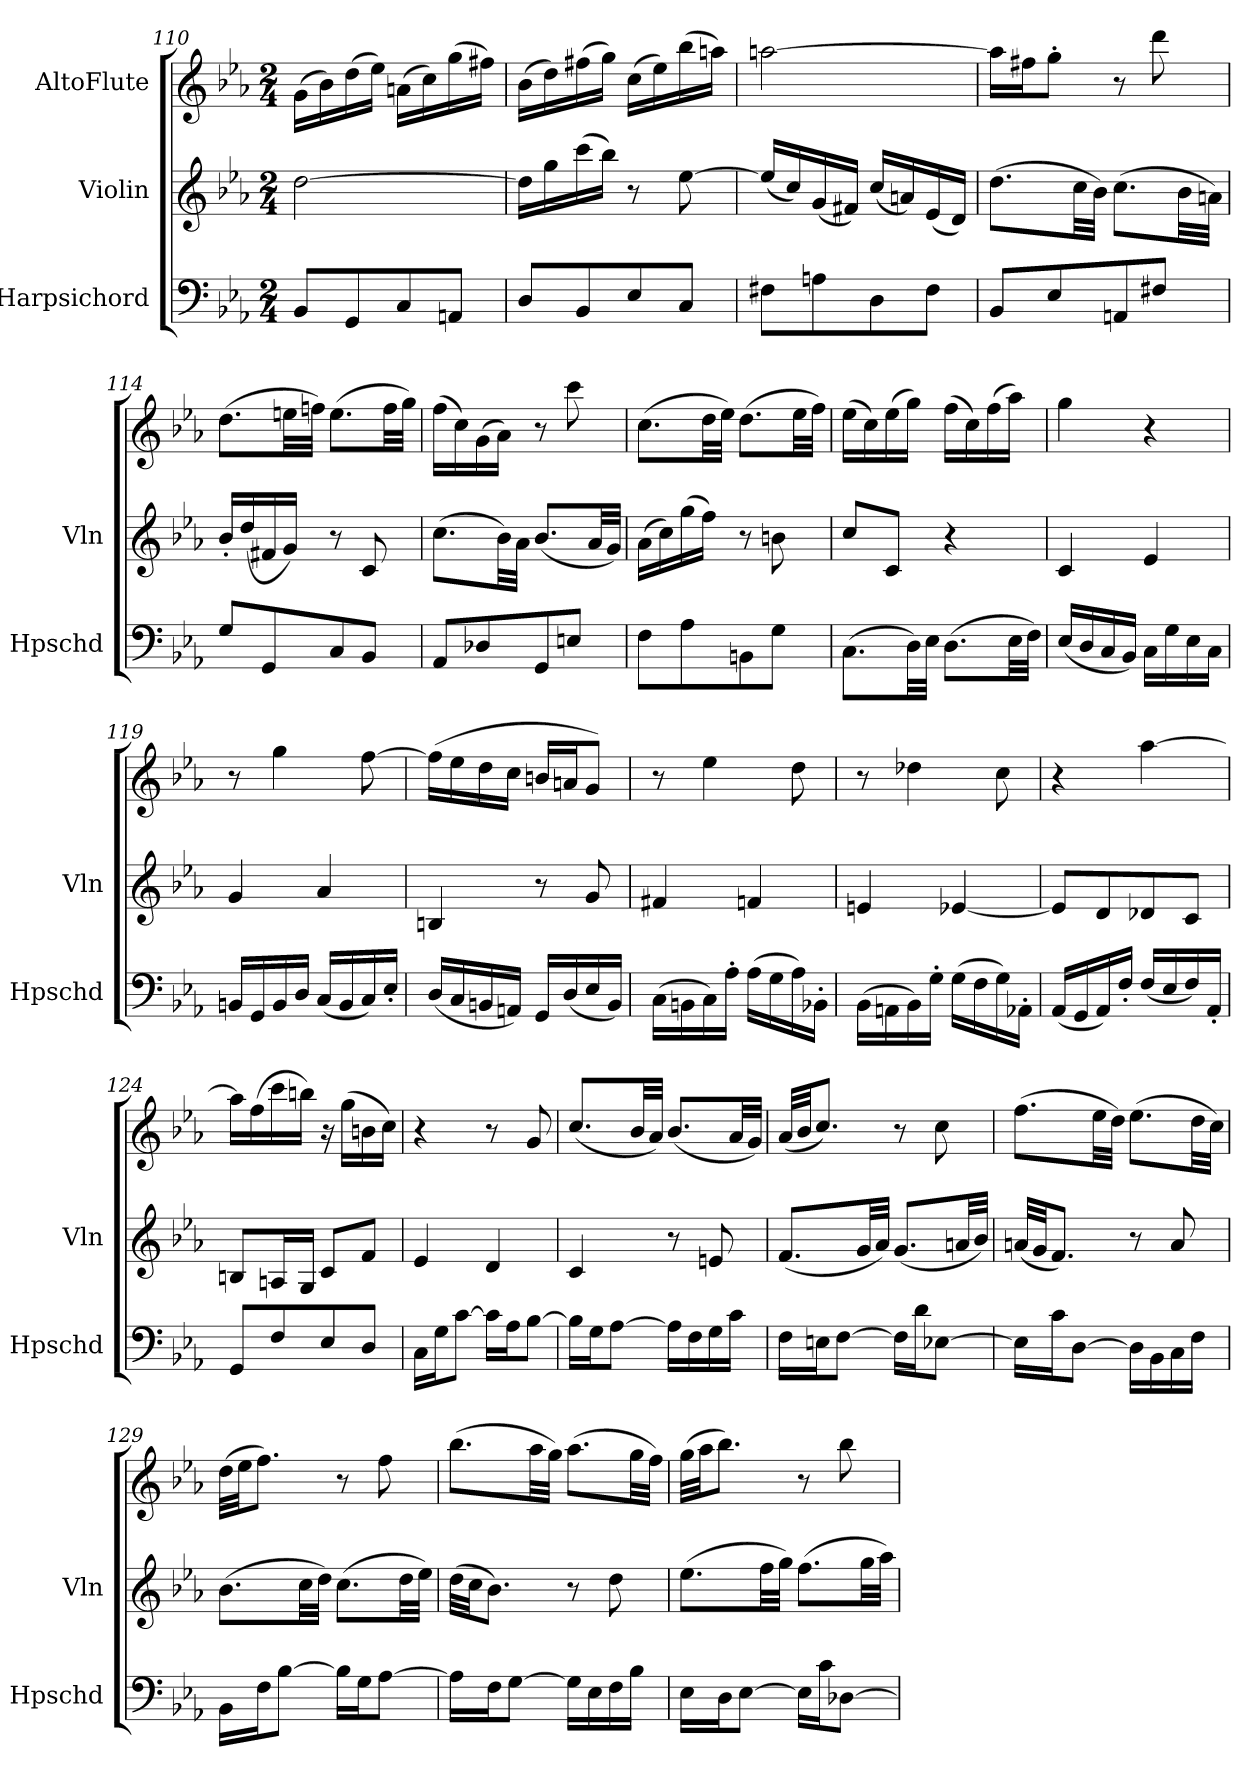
**kern	**kern	**kern
*part3	*part2	*part1
*staff3	*staff2	*staff1
*I"Harpsichord	*I"Violin	*I"AltoFlute
*I'Hpschd	*I'Vln	*
*clefF4	*clefG2	*clefG2
*k[b-e-a-]	*k[b-e-a-]	*k[b-e-a-]
*M2/4	*M2/4	*M2/4
=110	=110	=110
8BB-/L	[2dd\	(16g\LL
.	.	16b-\)
8GG/	.	(16dd\
.	.	16ee-\JJ)
8C/	.	(16an\LL
.	.	16cc\)
8AAn/J	.	(16gg\
.	.	16ff#X\JJ)
=111	=111	=111
8D/L	16dd\LL]	(16b-\LL
.	16gg\	16dd\)
8BB-/	(16ccc\	(16ff#X\
.	16bb-\JJ)	16gg\JJ)
8E-/	8r	(16cc\LL
.	.	16ee-\)
8C/J	[8ee-\	(16bb-\
.	.	16aan\JJ)
=112	=112	=112
8F#X\L	(16ee-/LL]	[2aan\
.	16cc/)	.
8An\	(16g/	.
.	16f#X/JJ)	.
8D\	(16cc/LL	.
.	16an/)	.
8F#\J	(16e-/	.
.	16d/JJ)	.
=113	=113	=113
8BB-/L	(8.dd\L	16aan\LL]
.	.	16ff#X\J
8E-/	.	8gg'\J
.	32cc\LL	.
.	32b-\JJJ)	.
8AAn/	(8.cc\L	8r
8F#X/J	.	8ddd\
.	32b-\LL	.
.	32an\JJJ)	.
=114	=114	=114
8G/L	16b-'/LL	(8.dd\L
.	(16dd/	.
8GG/	16f#X/	.
.	16g/JJ)	32een\LL
.	.	32ffn\JJJ)
8C/	8r	(8.ee\L
8BB-/J	8c/	.
.	.	32ff\LL
.	.	32gg\JJJ)
=115	=115	=115
8AA-/L	(8.cc\L	(16ff\LL
.	.	16cc\)
8D-X/	.	(16g\
.	32b-\LL)	16a-\JJ)
.	32a-\JJJ	.
8GG/	(8.b-/L	8r
8En/J	.	8ccc\
.	32a-/LL	.
.	32g/JJJ)	.
=116	=116	=116
8F\L	(16a-\LL	(8.cc\L
.	16cc\)	.
8A-\	(16gg\	.
.	16ff\JJ)	32dd\LL
.	.	32ee-\JJJ)
8BBn\	8r	(8.dd\L
8G\J	8bn\	.
.	.	32ee-\LL
.	.	32ff\JJJ)
=117	=117	=117
(8.C\L	8cc/L	(16ee-\LL
.	.	16cc\)
.	8c/J	(16ee-\
32D\LL)	.	16gg\JJ)
32E-\JJJ	.	.
(8.D\L	4r	(16ff\LL
.	.	16cc\)
.	.	(16ff\
32E-\LL	.	16aa-\JJ)
32F\JJJ)	.	.
=118	=118	=118
(16E-/LL	4c/	4gg\
16D/	.	.
16C/	.	.
16BB-/JJ)	.	.
16C\LL	4e-/	4r
16G\	.	.
16E-\	.	.
16C\JJ	.	.
=119	=119	=119
16BBn/LL	4g/	8r
16GG/	.	.
16BB/	.	4gg\
16D/JJ	.	.
(16C/LL	4a-/	.
16BB/	.	.
16C/)	.	[8ff\
16E-'/JJ	.	.
=120	=120	=120
(16D/LL	4Bn/	(16ff\LL]
16C/	.	16ee-\
16BBn/	.	16dd\
16AAn/JJ)	.	16cc\JJ
16GG/LL	8r	16bn/LL
(16D/	.	16an/J
16E-/	8g/	8g/J)
16BB/JJ)	.	.
=121	=121	=121
(16C\LL	4f#X/	8r
16BBn\	.	.
16C\)	.	4ee-\
16A-'\JJ	.	.
(16A-\LL	4fn/	.
16G\	.	.
16A-\)	.	8dd\
16BB-X'\JJ	.	.
=122	=122	=122
(16BB-\LL	4en/	8r
16AAn\	.	.
16BB-\)	.	4dd-X\
16G'\JJ	.	.
(16G\LL	[4e-X/	.
16F\	.	.
16G\)	.	8cc\
16AA-X'\JJ	.	.
=123	=123	=123
(16AA-/LL	8e-/L]	4r
16GG/	.	.
16AA-/)	8d/	.
16F'/JJ	.	.
(16F/LL	8d-X/	[4aa-\
16E-/	.	.
16F/)	8c/J	.
16AA-'/JJ	.	.
=124	=124	=124
8GG/L	8Bn/L	16aa-\LL]
.	.	(16ff\
8F/	16An/L	16ccc\
.	16G/JJ	16bbn\JJ)
8E-/	8c/L	16r
.	.	(16gg\LL
8D/J	8f/J	16bn\
.	.	16cc\JJ)
=125	=125	=125
16C\LL	4e-/	4r
16G\J	.	.
[8c\J	.	.
16c\LL]	4d/	8r
16A-\J	.	.
[8B-\J	.	8g/
=126	=126	=126
16B-\LL]	4c/	(8.cc/L
16G\J	.	.
[8A-\J	.	.
.	.	32b-/LL
.	.	32a-/JJJ)
16A-\LL]	8r	(8.b-/L
16F\	.	.
16G\	8en/	.
16c\JJ	.	32a-/LL
.	.	32g/JJJ)
=127	=127	=127
16F\LL	(8.f/L	(32a-/LLL
.	.	32b-/JJ
16En\J	.	8.cc/J)
[8F\J	.	.
.	32g/LL	.
.	32a-/JJJ)	.
16F\LL]	(8.g/L	8r
16d\J	.	.
[8E-X\J	.	8cc\
.	32an/LL	.
.	32b-/JJJ)	.
=128	=128	=128
16E-\LL]	(32an/LLL	(8.ff\L
.	32g/JJ	.
16c\J	8.f/J)	.
[8D\J	.	.
.	.	32ee-\LL
.	.	32dd\JJJ)
16D\LL]	8r	(8.ee-\L
16BB-\	.	.
16C\	8a/	.
16F\JJ	.	32dd\LL
.	.	32cc\JJJ)
=129	=129	=129
16BB-\LL	(8.b-\L	(32dd\LLL
.	.	32ee-\JJ
16F\J	.	8.ff\J)
[8B-\J	.	.
.	32cc\LL	.
.	32dd\JJJ)	.
16B-\LL]	(8.cc\L	8r
16G\J	.	.
[8A-\J	.	8ff\
.	32dd\LL	.
.	32ee-\JJJ)	.
=130	=130	=130
16A-\LL]	(32dd\LLL	(8.bb-\L
.	32cc\JJ	.
16F\J	8.b-\J)	.
[8G\J	.	.
.	.	32aa-\LL
.	.	32gg\JJJ)
16G\LL]	8r	(8.aa-\L
16E-\	.	.
16F\	8dd\	.
16B-\JJ	.	32gg\LL
.	.	32ff\JJJ)
=131	=131	=131
16E-\LL	(8.ee-\L	(32gg\LLL
.	.	32aa-\JJ
16D\J	.	8.bb-\J)
[8E-\J	.	.
.	32ff\LL	.
.	32gg\JJJ)	.
16E-\LL]	(8.ff\L	8r
16c\J	.	.
[8D-X\J	.	8bb-\
.	32gg\LL	.
.	32aa-\JJJ)	.
=	=	=
*-	*-	*-
